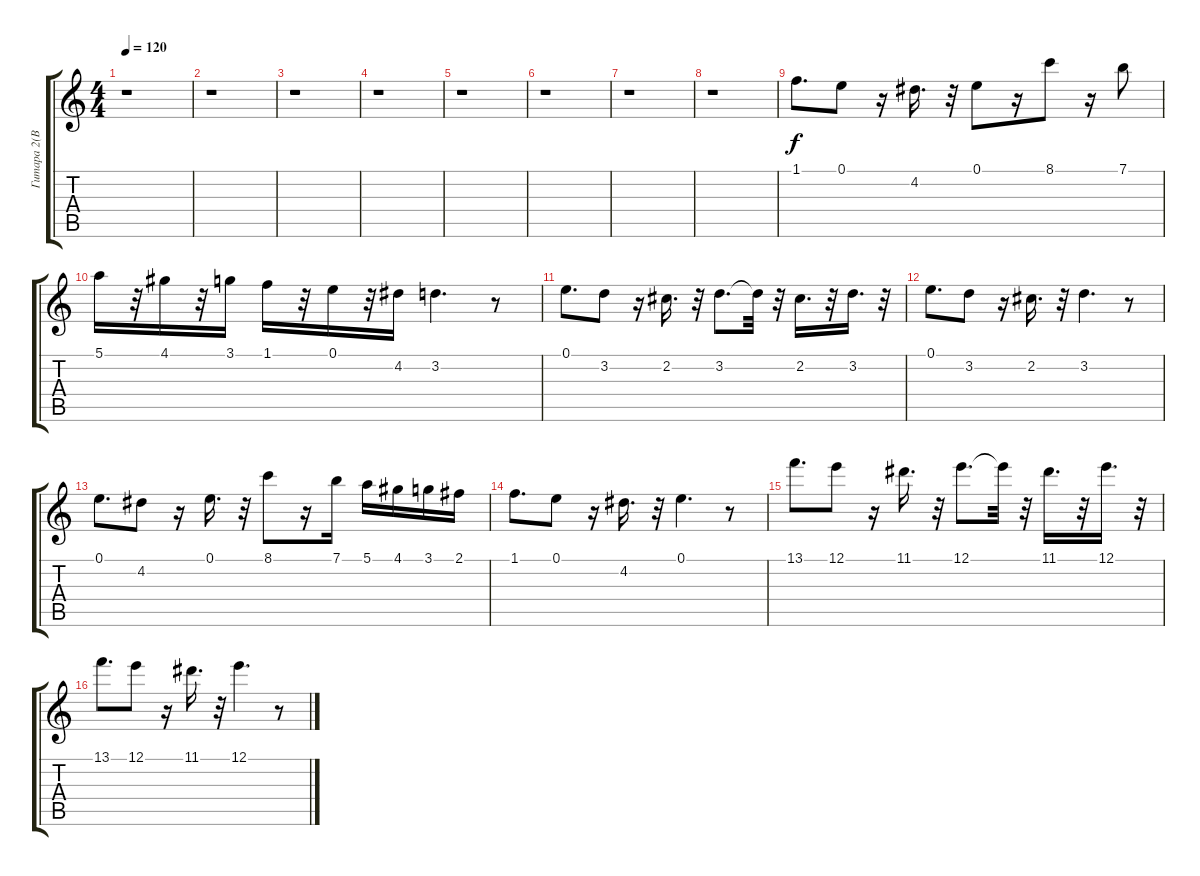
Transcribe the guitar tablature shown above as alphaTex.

\track ("Гитара 2(Вадим)" "Гитара 2(В") {instrument distortionguitar}
\staff {score tabs}
\tuning (E4 B3 G3 D3 A2 E2) {hide}
\ts (4 4)
\tempo 120
\clef g2
\ks c
r.1{dy f} |
r.1 |
r.1 |
r.1 |
r.1 |
r.1 |
r.1 |
r.1 |
1.1.8{d} 0.1.8 r.16 4.2.16{d} r.32 0.1.8 r.16 8.1.8 r.16 7.1.8 |
5.1.16 r.32 4.1.16 r.32 3.1.16 1.1.16 r.32 0.1.16 r.32 4.2.16 3.2.4{d} r.8 |
0.1.8{d} 3.2.8 r.16 2.2.16{d} r.32 3.2.8{d} 3.2{t}.32 r.32 2.2.16{d} r.32 3.2.16{d} r.32 |
0.1.8{d} 3.2.8 r.16 2.2.16{d} r.32 3.2.4{d} r.8 |
0.1.8{d} 4.2.8 r.16 0.1.16{d} r.32 8.1.8 r.16 7.1.16 5.1.16 4.1.16 3.1.16 2.1.16 |
1.1.8{d} 0.1.8 r.16 4.2.16{d} r.32 0.1.4{d} r.8 |
13.1.8{d} 12.1.8 r.16 11.1.16{d} r.32 12.1.8{d} 12.1{t}.32 r.32 11.1.16{d} r.32 12.1.16{d} r.32 |
13.1.8{d} 12.1.8 r.16 11.1.16{d} r.32 12.1.4{d} r.8
